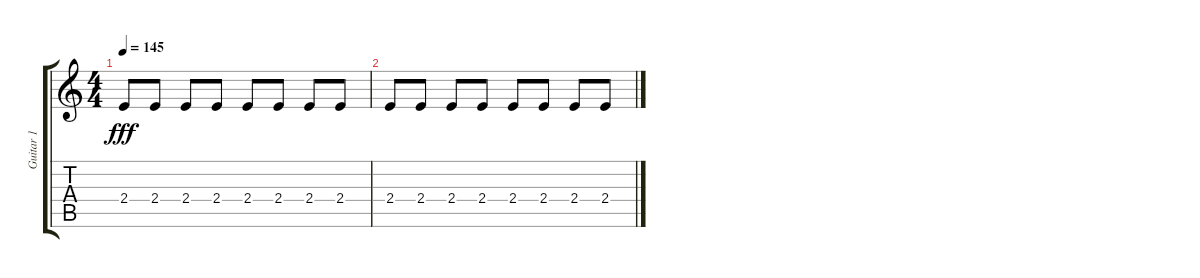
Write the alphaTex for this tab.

\track ("Guitar 1" "Guitar 1") {instrument overdrivenguitar}
\staff {score tabs}
\tuning (E4 B3 G3 D3 A2 E2) {hide}
\ts (4 4)
\tempo 145
\clef g2
\ks c
2.4.8{dy fff} 2.4.8 2.4.8 2.4.8 2.4.8 2.4.8 2.4.8 2.4.8 |
2.4.8 2.4.8 2.4.8 2.4.8 2.4.8 2.4.8 2.4.8 2.4.8
